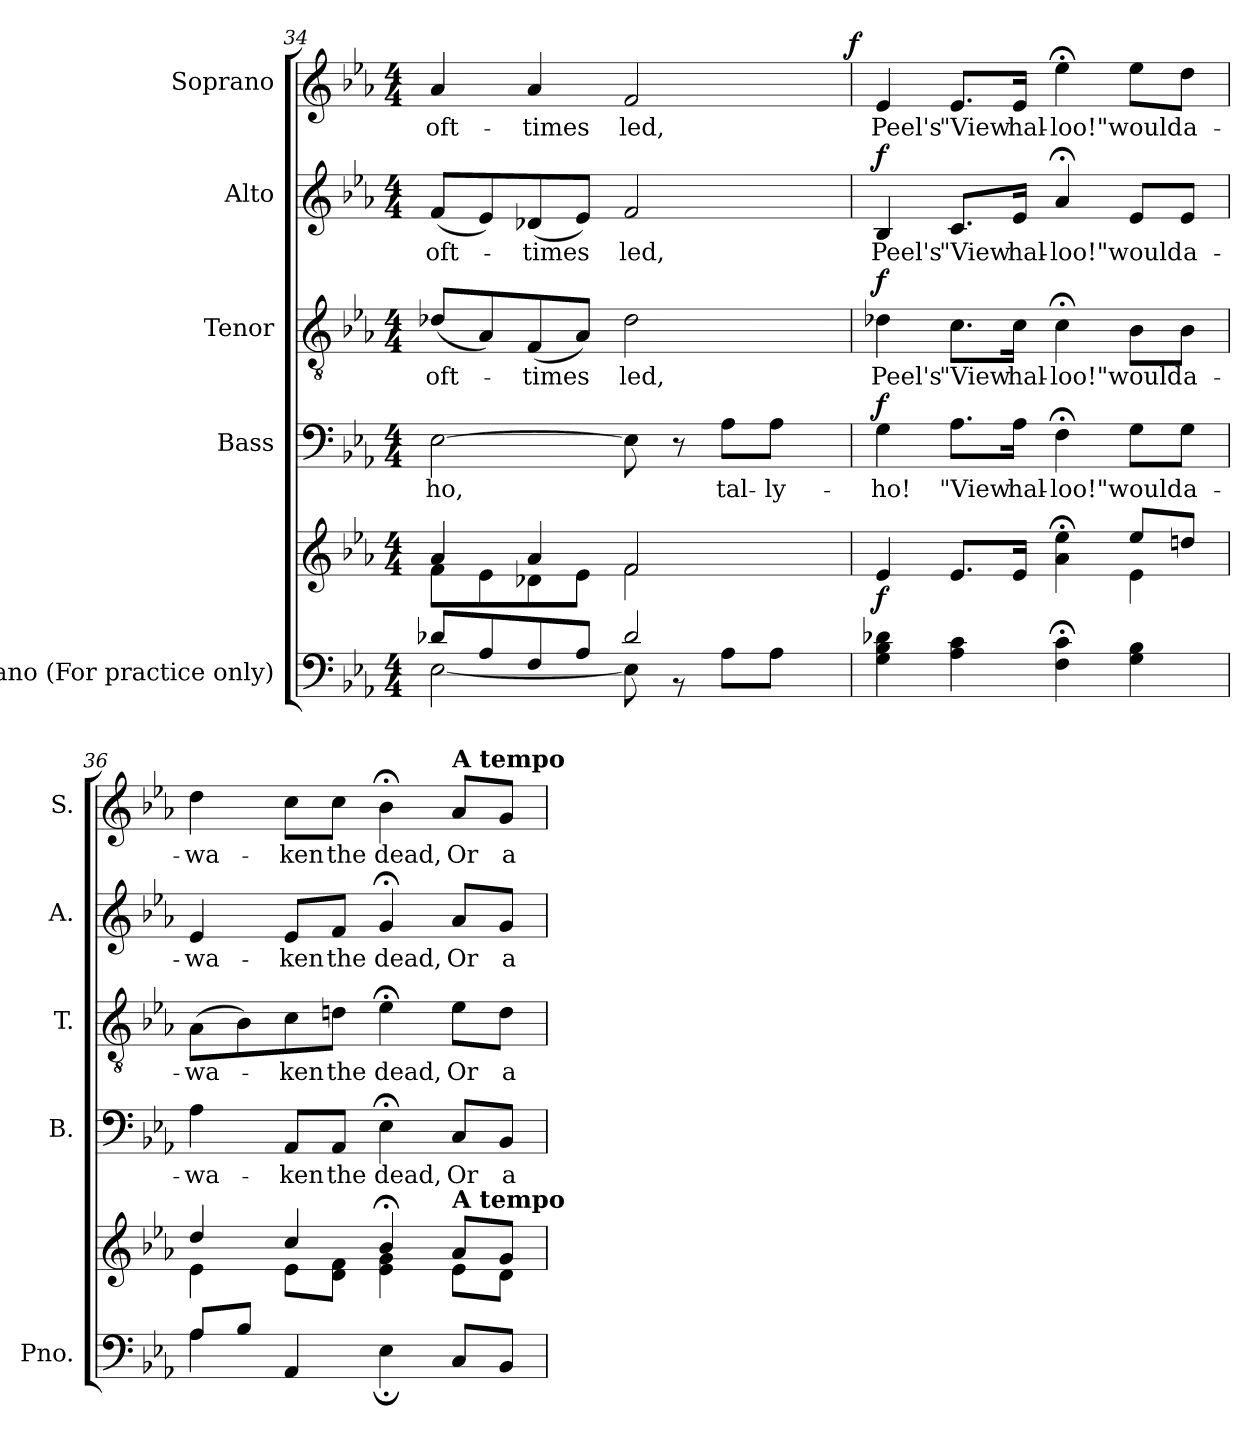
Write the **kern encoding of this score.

**kern	**kern	**dynam	**kern	**text	**dynam	**kern	**text	**dynam	**kern	**text	**dynam	**kern	**text	**dynam
*part5	*part5	*part5	*part4	*part4	*part4	*part3	*part3	*part3	*part2	*part2	*part2	*part1	*part1	*part1
*staff6	*staff5	*staff5/6	*staff4	*staff4	*staff4	*staff3	*staff3	*staff3	*staff2	*staff2	*staff2	*staff1	*staff1	*staff1
*I"Piano (For practice only)	*	*	*I"Bass	*	*	*I"Tenor	*	*	*I"Alto	*	*	*I"Soprano	*	*
*I'Pno.	*	*	*I'B.	*	*	*I'T.	*	*	*I'A.	*	*	*I'S.	*	*
*clefF4	*clefG2	*	*clefF4	*	*	*clefGv2	*	*	*clefG2	*	*	*clefG2	*	*
*	*	*	*	*	*	*ITrd7c12	*	*	*	*	*	*	*	*
*k[b-e-a-]	*k[b-e-a-]	*	*k[b-e-a-]	*	*	*k[b-e-a-]	*	*	*k[b-e-a-]	*	*	*k[b-e-a-]	*	*
*E-:	*E-:	*	*E-:	*	*	*E-:	*	*	*E-:	*	*	*E-:	*	*
*M4/4	*M4/4	*	*M4/4	*	*	*M4/4	*	*	*M4/4	*	*	*M4/4	*	*
=34	=34	=34	=34	=34	=34	=34	=34	=34	=34	=34	=34	=34	=34	=34
*^	*^	*	*	*	*	*	*	*	*	*	*	*	*	*
!	!	!	!	!	!	!LO:LY:b:color=#000000	!	!	!	!	!	!	!	!	!	!
!	!	!	!	!	!	!	!	!	!LO:LY:b:color=#000000	!	!	!	!	!	!	!
!	!	!	!	!	!	!	!	!	!	!	!	!LO:LY:b:color=#000000	!	!	!	!
!	!	!	!	!	!	!	!	!	!	!	!	!	!	!	!LO:LY:b:color=#000000	!
*	*	*	*	*	*	*	*	*	*	*	*	*	*	*^	*	*
8d-Xi/L	[<2E-i\	4a-i/	8fi\L	.	[>2E-i\	-ho,	.	(8D-Xi/L	oft-	.	(8fi/L	oft-	.	4a-i/	2ryy	oft-	.
8A-i/	.	.	8e-i\	.	.	.	.	8AA-i/)	.	.	8e-i/)	.	.	.	.	.	.
!	!	!	!	!	!	!	!	!	!LO:LY:b:color=#000000	!	!	!	!	!	!	!	!
!	!	!	!	!	!	!	!	!	!	!	!	!LO:LY:b:color=#000000	!	!	!	!	!
!	!	!	!	!	!	!	!	!	!	!	!	!	!	!	!	!LO:LY:b:color=#000000	!
8Fi/	.	4a-i/	8d-Xi\	.	.	.	.	(8FFi/	-times	.	(8d-Xi/	-times	.	4a-i/	.	-times	.
8A-i/J	.	.	8e-i\J	.	.	.	.	8AA-i/J)	.	.	8e-i/J)	.	.	.	.	.	.
!	!	!	!	!	!	!	!	!	!LO:LY:b:color=#000000	!	!	!	!	!	!	!	!
!	!	!	!	!	!	!	!	!	!	!	!	!LO:LY:b:color=#000000	!	!	!	!	!
!	!	!	!	!	!	!	!	!	!	!	!	!	!	!	!	!LO:LY:b:color=#000000	!
2d-i/	8E-i\]	2fi/	2fi\	.	8E-i\]	.	.	2D-i\	led,	.	2fi/	led,	.	2fi/	4ryy	led,	.
.	8r	.	.	.	8r	.	.	.	.	.	.	.	.	.	.	.	.
!	!	!	!	!	!	!LO:LY:b:color=#000000	!	!	!	!	!	!	!	!	!	!	!
.	8A-i\L	.	.	.	8A-i\L	tal-	.	.	.	.	.	.	.	.	8ryy	.	.
!	!	!	!	!	!	!LO:LY:b:color=#000000	!	!	!	!	!	!	!	!	!	!	!
.	8A-i\J	.	.	.	8A-i\J	-ly-	.	.	.	.	.	.	.	.	16ryy	.	.
.	.	.	.	.	.	.	.	.	.	.	.	.	.	.	32ryy	.	.
.	.	.	.	.	.	.	.	.	.	.	.	.	.	.	64ryy	.	.
.	.	.	.	.	.	.	.	.	.	.	.	.	.	.	128...ryy	.	.
.	.	.	.	.	.	.	.	.	.	.	.	.	.	.	1024ryy	.	f
*v	*v	*	*	*	*	*	*	*	*	*	*	*	*	*v	*v	*	*
=35	=35	=35	=35	=35	=35	=35	=35	=35	=35	=35	=35	=35	=35	=35	=35
*^	*	*	*	*	*	*	*	*	*	*	*	*	*^	*	*
!	!	!	!	!	!	!LO:LY:b:color=#000000	!	!	!	!	!	!	!	!	!	!	!
*v	*v	*	*	*	*	*	*	*	*	*	*	*	*	*v	*v	*	*
*^	*	*	*	*	*	*	*	*	*	*	*	*	*^	*	*
!	!	!	!	!	!	!	!	!	!LO:LY:b:color=#000000	!	!	!	!	!	!	!	!
*v	*v	*	*	*	*	*	*	*	*	*	*	*	*	*v	*v	*	*
*^	*	*	*	*	*	*	*	*	*	*	*	*	*^	*	*
!	!	!	!	!	!	!	!	!	!	!	!	!LO:LY:b:color=#000000	!	!	!	!	!
*v	*v	*	*	*	*	*	*	*	*	*	*	*	*	*v	*v	*	*
*^	*	*	*	*	*	*	*	*	*	*	*	*	*^	*	*
!	!	!	!	!	!	!	!	!	!	!	!	!	!	!LO:TX:t=rit.	!	!	!
!	!	!	!	!	!	!	!	!	!	!	!	!	!	!	!	!LO:LY:b:color=#000000	!
*v	*v	*	*	*	*	*	*	*	*	*	*	*	*	*v	*v	*	*
4Gi\ 4B-i 4d-Xi	4e-i/	2.ryy	f	4Gi\	-ho!	f	4D-Xi\	Peel's	f	4B-i/	Peel's	f	4e-i/	Peel's	.
!	!	!	!	!	!LO:LY:b:color=#000000	!	!	!	!	!	!	!	!	!	!
!	!	!	!	!	!	!	!	!LO:LY:b:color=#000000	!	!	!	!	!	!	!
!	!	!	!	!	!	!	!	!	!	!	!LO:LY:b:color=#000000	!	!	!	!
!	!	!	!	!	!	!	!	!	!	!	!	!	!	!LO:LY:b:color=#000000	!
4A-i\ 4ci	8.e-i/L	.	.	8.A-i\L	"View	.	8.Ci\L	"View	.	8.ci/L	"View	.	8.e-i/L	"View	.
!	!	!	!	!	!LO:LY:b:color=#000000	!	!	!	!	!	!	!	!	!	!
!	!	!	!	!	!	!	!	!LO:LY:b:color=#000000	!	!	!	!	!	!	!
!	!	!	!	!	!	!	!	!	!	!	!LO:LY:b:color=#000000	!	!	!	!
!	!	!	!	!	!	!	!	!	!	!	!	!	!	!LO:LY:b:color=#000000	!
.	16e-i/Jk	.	.	16A-i\Jk	hal-	.	16Ci\Jk	hal-	.	16e-i/Jk	hal-	.	16e-i/Jk	hal-	.
!	!	!	!	!	!LO:LY:b:color=#000000	!	!	!	!	!	!	!	!	!	!
!	!	!	!	!	!	!	!	!LO:LY:b:color=#000000	!	!	!	!	!	!	!
!	!	!	!	!	!	!	!	!	!	!	!LO:LY:b:color=#000000	!	!	!	!
!	!	!	!	!	!	!	!	!	!	!	!	!	!	!LO:LY:b:color=#000000	!
4Fi\; 4ci;	4a-i\; 4ee-i;	.	.	4F;i\	-loo!"	.	4C;i\	-loo!"	.	4a-;i/	-loo!"	.	4ee-;i\	-loo!"	.
!	!	!	!	!	!LO:LY:b:color=#000000	!	!	!	!	!	!	!	!	!	!
!	!	!	!	!	!	!	!	!LO:LY:b:color=#000000	!	!	!	!	!	!	!
!	!	!	!	!	!	!	!	!	!	!	!LO:LY:b:color=#000000	!	!	!	!
!	!	!	!	!	!	!	!	!	!	!	!	!	!	!LO:LY:b:color=#000000	!
4Gi\ 4B-i	8ee-i/L	4e-i\	.	8Gi\L	would	.	8BB-i\L	would	.	8e-i/L	would	.	8ee-i\L	would	.
!	!	!	!	!	!LO:LY:b:color=#000000	!	!	!	!	!	!	!	!	!	!
!	!	!	!	!	!	!	!	!LO:LY:b:color=#000000	!	!	!	!	!	!	!
!	!	!	!	!	!	!	!	!	!	!	!LO:LY:b:color=#000000	!	!	!	!
!	!	!	!	!	!	!	!	!	!	!	!	!	!	!LO:LY:b:color=#000000	!
.	8ddni/J	.	.	8Gi\J	a-	.	8BB-i\J	a-	.	8e-i/J	a-	.	8ddi\J	a-	.
!!LO:LB:g=z
=36	=36	=36	=36	=36	=36	=36	=36	=36	=36	=36	=36	=36	=36	=36	=36
*^	*	*	*	*	*	*	*	*	*	*	*	*	*	*	*
!	!	!	!	!	!	!LO:LY:b:color=#000000	!	!	!	!	!	!	!	!	!	!
!	!	!	!	!	!	!	!	!	!LO:LY:b:color=#000000	!	!	!	!	!	!	!
!	!	!	!	!	!	!	!	!	!	!	!	!LO:LY:b:color=#000000	!	!	!	!
!	!	!	!	!	!	!	!	!	!	!	!	!	!	!	!LO:LY:b:color=#000000	!
8A-i/L	4A-i\	4ddi/	4e-i\	.	4A-i\	-wa-	.	(8AA-i\L	-wa-	.	4e-i/	-wa-	.	4ddi\	-wa-	.
8B-i/J	.	.	.	.	.	.	.	8BB-i\)	.	.	.	.	.	.	.	.
!	!	!	!	!	!	!LO:LY:b:color=#000000	!	!	!	!	!	!	!	!	!	!
!	!	!	!	!	!	!	!	!	!LO:LY:b:color=#000000	!	!	!	!	!	!	!
!	!	!	!	!	!	!	!	!	!	!	!	!LO:LY:b:color=#000000	!	!	!	!
!	!	!	!	!	!	!	!	!	!	!	!	!	!	!	!LO:LY:b:color=#000000	!
2.ryy	4AA-i/	4cci/	8e-i\L	.	8AA-i/L	-ken	.	8Ci\	-ken	.	8e-i/L	-ken	.	8cci\L	-ken	.
!	!	!	!	!	!	!LO:LY:b:color=#000000	!	!	!	!	!	!	!	!	!	!
!	!	!	!	!	!	!	!	!	!LO:LY:b:color=#000000	!	!	!	!	!	!	!
!	!	!	!	!	!	!	!	!	!	!	!	!LO:LY:b:color=#000000	!	!	!	!
!	!	!	!	!	!	!	!	!	!	!	!	!	!	!	!LO:LY:b:color=#000000	!
.	.	.	8di\ 8fiJ	.	8AA-i/J	the	.	8Dni\J	the	.	8fi/J	the	.	8cci\J	the	.
!	!	!	!	!	!	!LO:LY:b:color=#000000	!	!	!	!	!	!	!	!	!	!
!	!	!	!	!	!	!	!	!	!LO:LY:b:color=#000000	!	!	!	!	!	!	!
!	!	!	!	!	!	!	!	!	!	!	!	!LO:LY:b:color=#000000	!	!	!	!
!	!	!	!	!	!	!	!	!	!	!	!	!	!	!	!LO:LY:b:color=#000000	!
.	4E-;i\	4b-;i/	4e-i\ 4gi	.	4E-;i\	dead,	.	4E-;i\	dead,	.	4g;i/	dead,	.	4b-;i\	dead,	.
!	!	!	!	!	!	!LO:LY:b:color=#000000	!	!	!	!	!	!	!	!	!	!
!	!	!	!	!	!	!	!	!	!LO:LY:b:color=#000000	!	!	!	!	!	!	!
!	!	!	!	!	!	!	!	!	!	!	!	!LO:LY:b:color=#000000	!	!	!	!
!	!	!	!	!	!	!	!	!	!	!	!	!	!	!LO:TX:a:B:t=A tempo	!	!
!	!	!LO:TX:a:B:t=A tempo	!	!	!	!	!	!	!	!	!	!	!	!	!	!
!	!	!	!	!	!	!	!	!	!	!	!	!	!	!	!LO:LY:b:color=#000000	!
.	8Ci/L	8a-i/L	8e-i\L	.	8Ci/L	Or	.	8E-i\L	Or	.	8a-i/L	Or	.	8a-i/L	Or	.
!	!	!	!	!	!	!LO:LY:b:color=#000000	!	!	!	!	!	!	!	!	!	!
!	!	!	!	!	!	!	!	!	!LO:LY:b:color=#000000	!	!	!	!	!	!	!
!	!	!	!	!	!	!	!	!	!	!	!	!LO:LY:b:color=#000000	!	!	!	!
!	!	!	!	!	!	!	!	!	!	!	!	!	!	!	!LO:LY:b:color=#000000	!
.	8BB-i/J	8gi/J	8di\J	.	8BB-i/J	a	.	8Di\J	a	.	8gi/J	a	.	8gi/J	a	.
*v	*v	*	*	*	*	*	*	*	*	*	*	*	*	*	*	*
*	*v	*v	*	*	*	*	*	*	*	*	*	*	*	*	*
=	=	=	=	=	=	=	=	=	=	=	=	=	=	=
*-	*-	*-	*-	*-	*-	*-	*-	*-	*-	*-	*-	*-	*-	*-
